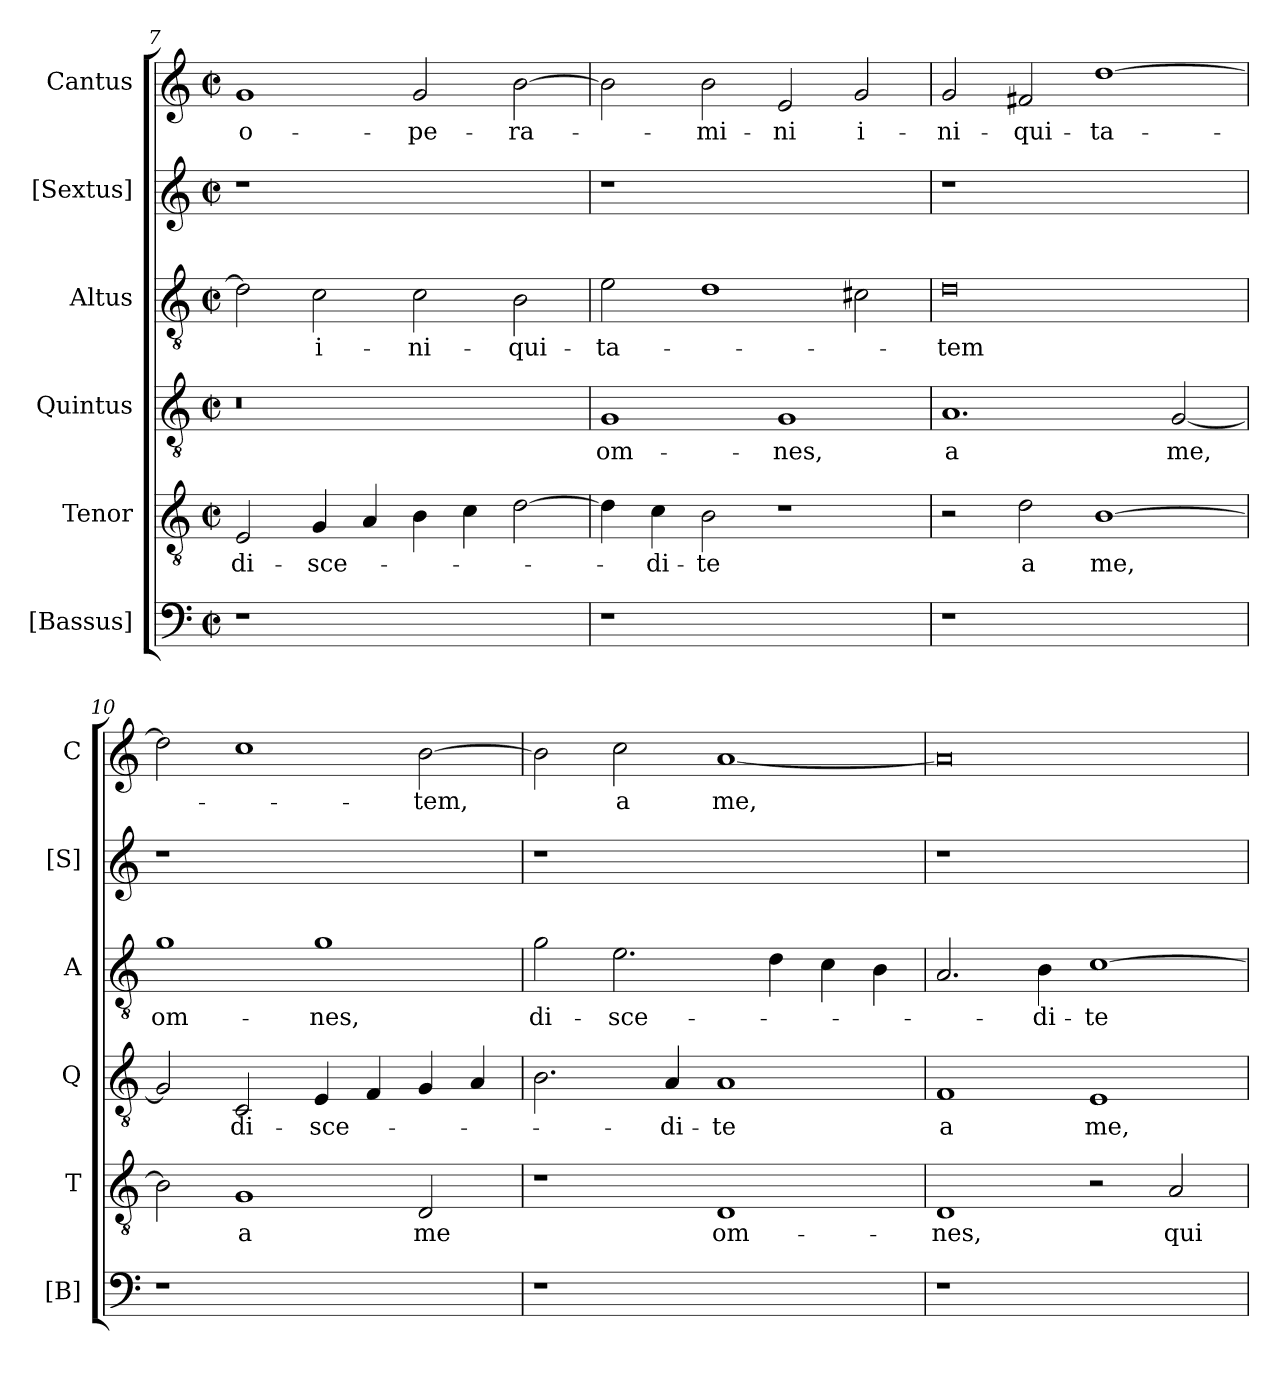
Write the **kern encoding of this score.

**kern	**kern	**text	**kern	**text	**kern	**text	**kern	**kern	**text
*part6	*part5	*part5	*part4	*part4	*part3	*part3	*part2	*part1	*part1
*staff6	*staff5	*staff5	*staff4	*staff4	*staff3	*staff3	*staff2	*staff1	*staff1
*I"[Bassus]	*I"Tenor	*	*I"Quintus	*	*I"Altus	*	*I"[Sextus]	*I"Cantus	*
*I'[B]	*I'T	*	*I'Q	*	*I'A	*	*I'[S]	*I'C	*
*clefF4	*clefGv2	*	*clefGv2	*	*clefGv2	*	*clefG2	*clefG2	*
*k[]	*k[]	*	*k[]	*	*k[]	*	*k[]	*k[]	*
*C:	*C:	*	*C:	*	*C:	*	*C:	*C:	*
*M2/2	*M2/2	*	*M2/2	*	*M2/2	*	*M2/2	*M2/2	*
*met(c|)	*met(c|)	*	*met(c|)	*	*met(c|)	*	*met(c|)	*met(c|)	*
=7	=7	=7	=7	=7	=7	=7	=7	=7	=7
!	!	!	!LO:N:vis=0	!	!	!	!	!	!
1r	2E/	di-	1r	.	2d\]	.	1r	1g/	o-
.	4G/	-sce-	.	.	2c\	i-	.	.	.
.	4A/	.	.	.	.	.	.	.	.
1ryy	4B\	.	1ryy	.	2c\	-ni-	1ryy	2g/	-pe-
.	4c\	.	.	.	.	.	.	.	.
.	[2d\	.	.	.	2B\	-qui-	.	[2b\	-ra-
=8	=8	=8	=8	=8	=8	=8	=8	=8	=8
1r	4d\]	.	1G/	om-	2e\	-ta-	1r	2b\]	.
.	4c\	-di-	.	.	.	.	.	.	.
.	2B\	-te	.	.	1d\	.	.	2b\	-mi-
1ryy	1r	.	1G/	-nes,	.	.	1ryy	2e/	-ni
.	.	.	.	.	2c#X\	.	.	2g/	i-
=9	=9	=9	=9	=9	=9	=9	=9	=9	=9
1r	2r	.	1.A/	a	0d\	-tem	1r	2g/	-ni-
.	2d\	a	.	.	.	.	.	2f#X/	-qui-
1ryy	[1B\	me,	.	.	.	.	1ryy	[1dd\	-ta-
.	.	.	[2G/	me,	.	.	.	.	.
=10	=10	=10	=10	=10	=10	=10	=10	=10	=10
1r	2B\]	.	2G/]	.	1g\	om-	1r	2dd\]	.
.	1G/	a	2C/	di-	.	.	.	1cc\	.
1ryy	.	.	4E/	-sce-	1g\	-nes,	1ryy	.	.
.	.	.	4F/	.	.	.	.	.	.
.	2D/	me	4G/	.	.	.	.	[2b\	-tem,
.	.	.	4A/	.	.	.	.	.	.
!!LO:LB:g=z
=11	=11	=11	=11	=11	=11	=11	=11	=11	=11
1r	1r	.	2.B\	.	2g\	di-	1r	2b\]	.
.	.	.	.	.	2.e\	-sce-	.	2cc\	a
.	.	.	4A/	-di-	.	.	.	.	.
1ryy	1D/	om-	1A/	-te	.	.	1ryy	[1a/	me,
.	.	.	.	.	4d\	.	.	.	.
.	.	.	.	.	4c\	.	.	.	.
.	.	.	.	.	4B\	.	.	.	.
=12	=12	=12	=12	=12	=12	=12	=12	=12	=12
1r	1D/	-nes,	1F/	a	2.A/	.	1r	0a/]	.
.	.	.	.	.	4B\	-di-	.	.	.
1ryy	2r	.	1E/	me,	[1c\	-te	1ryy	.	.
.	2A/	qui	.	.	.	.	.	.	.
=	=	=	=	=	=	=	=	=	=
*-	*-	*-	*-	*-	*-	*-	*-	*-	*-
